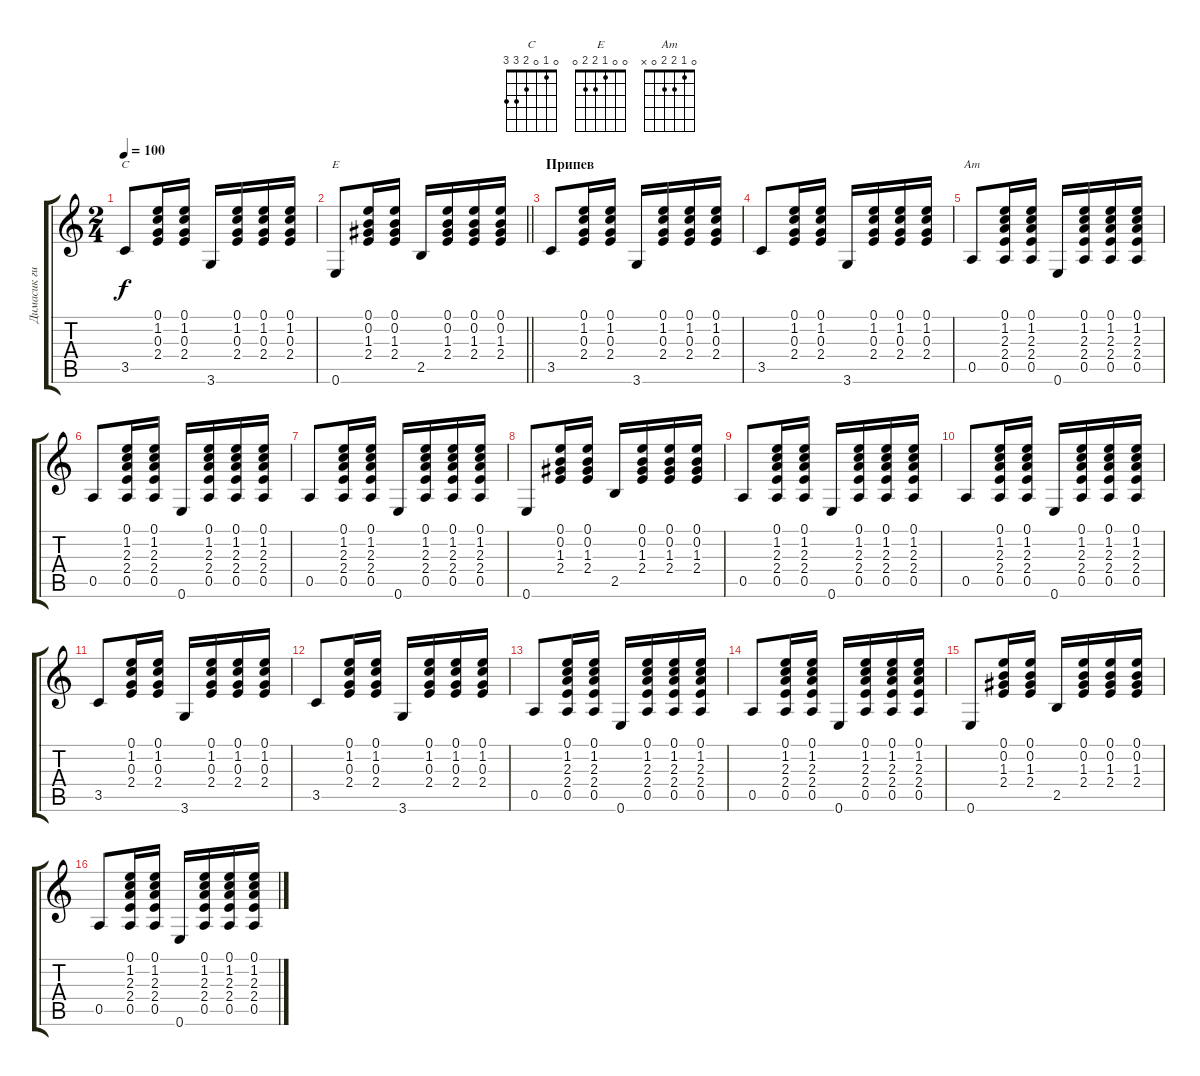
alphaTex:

\track ("Димасик гитара" "Димасик ги") {instrument acousticguitarsteel}
\staff {score tabs}
\tuning (E4 B3 G3 D3 A2 E2) {hide}
\chord ("C" 0 1 0 2 3 3)
\chord ("E" 0 0 1 2 2 0)
\chord ("Am" 0 1 2 2 0 x)
\ts (2 4)
\tempo 100
\clef g2
\ks c
3.5.8{ch "C" dy f} (0.1 1.2 0.3 2.4).16 (0.1 1.2 0.3 2.4).16 3.6.16 (0.1 1.2 0.3 2.4).16 (0.1 1.2 0.3 2.4).16 (0.1 1.2 0.3 2.4).16 |
\barLineRight lightlight
0.6.8{ch "E"} (0.1 0.2 1.3 2.4).16 (0.1 0.2 1.3 2.4).16 2.5.16 (0.1 0.2 1.3 2.4).16 (0.1 0.2 1.3 2.4).16 (0.1 0.2 1.3 2.4).16 |
\section ("" "Припев")
3.5.8 (0.1 1.2 0.3 2.4).16 (0.1 1.2 0.3 2.4).16 3.6.16 (0.1 1.2 0.3 2.4).16 (0.1 1.2 0.3 2.4).16 (0.1 1.2 0.3 2.4).16 |
3.5.8 (0.1 1.2 0.3 2.4).16 (0.1 1.2 0.3 2.4).16 3.6.16 (0.1 1.2 0.3 2.4).16 (0.1 1.2 0.3 2.4).16 (0.1 1.2 0.3 2.4).16 |
0.5.8{ch "Am"} (0.1 1.2 2.3 2.4 0.5).16 (0.1 1.2 2.3 2.4 0.5).16 0.6.16 (0.1 1.2 2.3 2.4 0.5).16 (0.1 1.2 2.3 2.4 0.5).16 (0.1 1.2 2.3 2.4 0.5).16 |
0.5.8 (0.1 1.2 2.3 2.4 0.5).16 (0.1 1.2 2.3 2.4 0.5).16 0.6.16 (0.1 1.2 2.3 2.4 0.5).16 (0.1 1.2 2.3 2.4 0.5).16 (0.1 1.2 2.3 2.4 0.5).16 |
0.5.8 (0.1 1.2 2.3 2.4 0.5).16 (0.1 1.2 2.3 2.4 0.5).16 0.6.16 (0.1 1.2 2.3 2.4 0.5).16 (0.1 1.2 2.3 2.4 0.5).16 (0.1 1.2 2.3 2.4 0.5).16 |
0.6.8 (0.1 0.2 1.3 2.4).16 (0.1 0.2 1.3 2.4).16 2.5.16 (0.1 0.2 1.3 2.4).16 (0.1 0.2 1.3 2.4).16 (0.1 0.2 1.3 2.4).16 |
0.5.8 (0.1 1.2 2.3 2.4 0.5).16 (0.1 1.2 2.3 2.4 0.5).16 0.6.16 (0.1 1.2 2.3 2.4 0.5).16 (0.1 1.2 2.3 2.4 0.5).16 (0.1 1.2 2.3 2.4 0.5).16 |
0.5.8 (0.1 1.2 2.3 2.4 0.5).16 (0.1 1.2 2.3 2.4 0.5).16 0.6.16 (0.1 1.2 2.3 2.4 0.5).16 (0.1 1.2 2.3 2.4 0.5).16 (0.1 1.2 2.3 2.4 0.5).16 |
3.5.8 (0.1 1.2 0.3 2.4).16 (0.1 1.2 0.3 2.4).16 3.6.16 (0.1 1.2 0.3 2.4).16 (0.1 1.2 0.3 2.4).16 (0.1 1.2 0.3 2.4).16 |
3.5.8 (0.1 1.2 0.3 2.4).16 (0.1 1.2 0.3 2.4).16 3.6.16 (0.1 1.2 0.3 2.4).16 (0.1 1.2 0.3 2.4).16 (0.1 1.2 0.3 2.4).16 |
0.5.8 (0.1 1.2 2.3 2.4 0.5).16 (0.1 1.2 2.3 2.4 0.5).16 0.6.16 (0.1 1.2 2.3 2.4 0.5).16 (0.1 1.2 2.3 2.4 0.5).16 (0.1 1.2 2.3 2.4 0.5).16 |
0.5.8 (0.1 1.2 2.3 2.4 0.5).16 (0.1 1.2 2.3 2.4 0.5).16 0.6.16 (0.1 1.2 2.3 2.4 0.5).16 (0.1 1.2 2.3 2.4 0.5).16 (0.1 1.2 2.3 2.4 0.5).16 |
0.6.8 (0.1 0.2 1.3 2.4).16 (0.1 0.2 1.3 2.4).16 2.5.16 (0.1 0.2 1.3 2.4).16 (0.1 0.2 1.3 2.4).16 (0.1 0.2 1.3 2.4).16 |
0.5.8 (0.1 1.2 2.3 2.4 0.5).16 (0.1 1.2 2.3 2.4 0.5).16 0.6.16 (0.1 1.2 2.3 2.4 0.5).16 (0.1 1.2 2.3 2.4 0.5).16 (0.1 1.2 2.3 2.4 0.5).16
